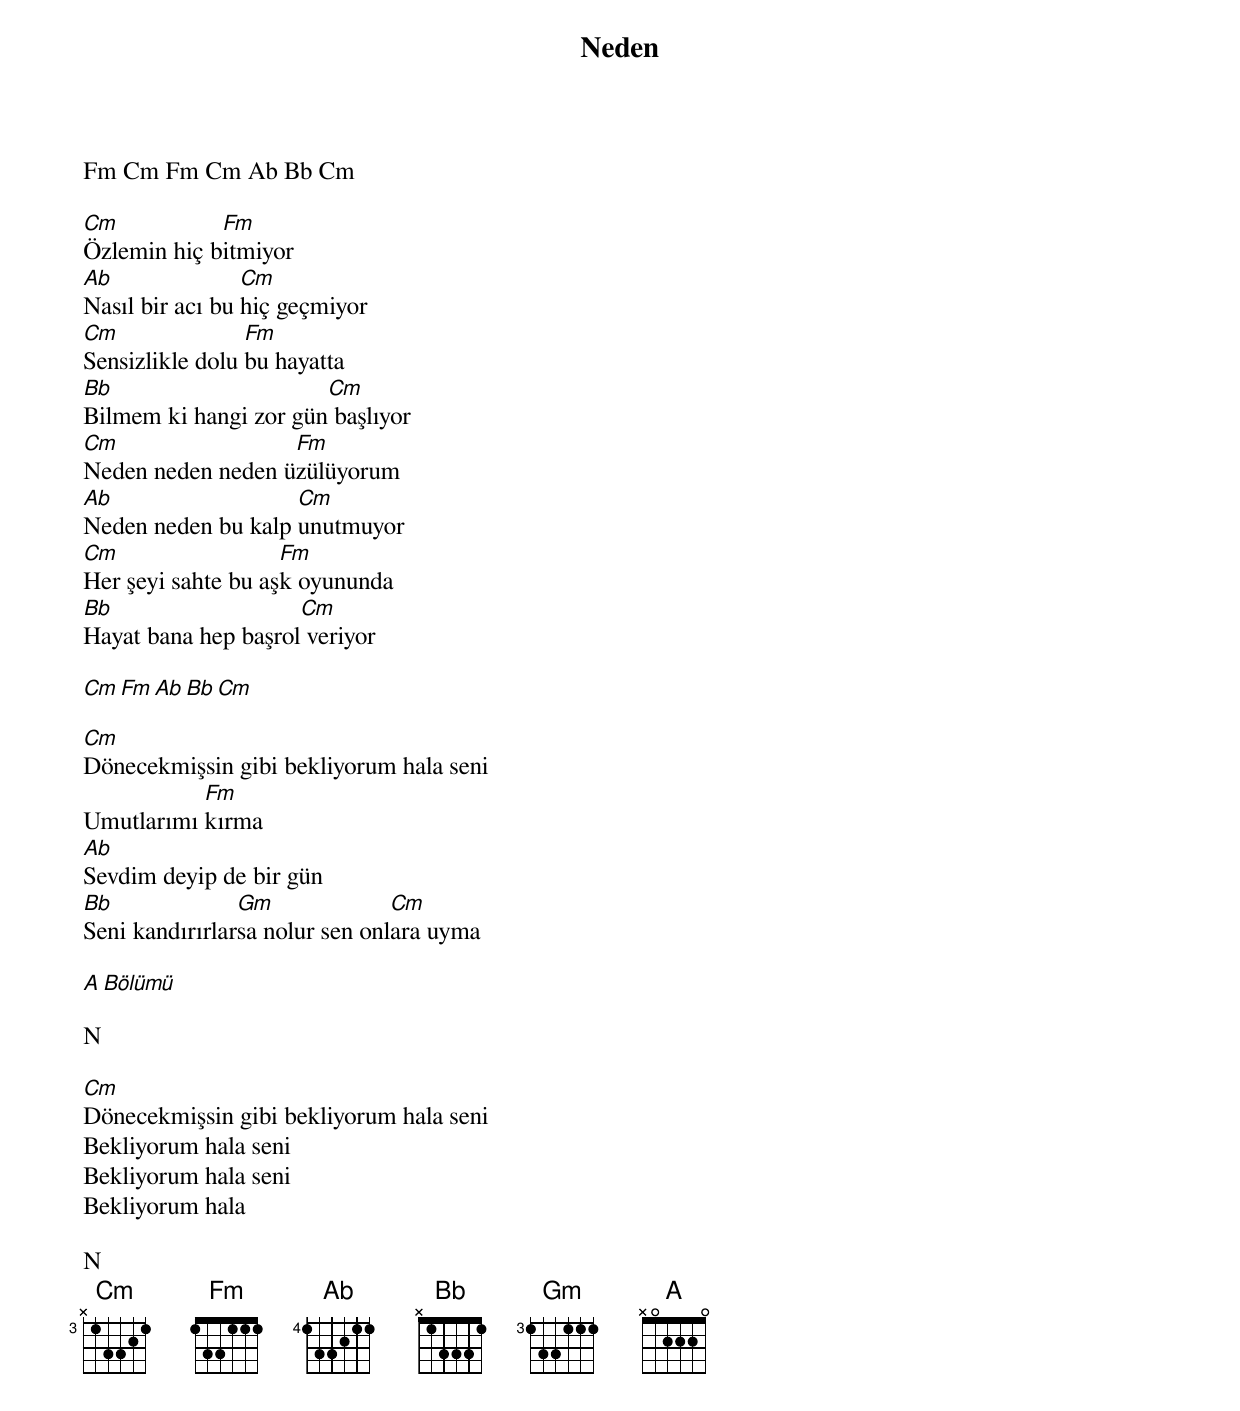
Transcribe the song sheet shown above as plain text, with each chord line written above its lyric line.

{title: Neden}
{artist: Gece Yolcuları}

Fm Cm Fm Cm Ab Bb Cm

Cm           Fm
Özlemin hiç bitmiyor
Ab               Cm
Nasıl bir acı bu hiç geçmiyor
Cm               Fm
Sensizlikle dolu bu hayatta
Bb                     Cm
Bilmem ki hangi zor gün başlıyor
Cm                 Fm
Neden neden neden üzülüyorum
Ab                  Cm
Neden neden bu kalp unutmuyor
Cm                  Fm
Her şeyi sahte bu aşk oyununda
Bb                   Cm
Hayat bana hep başrol veriyor

Cm Fm Ab Bb Cm

Cm
Dönecekmişsin gibi bekliyorum hala seni
           Fm
Umutlarımı kırma
Ab
Sevdim deyip de bir gün
Bb              Gm              Cm
Seni kandırırlarsa nolur sen onlara uyma

A Bölümü

N

Cm
Dönecekmişsin gibi bekliyorum hala seni
Bekliyorum hala seni
Bekliyorum hala seni
Bekliyorum hala

N
